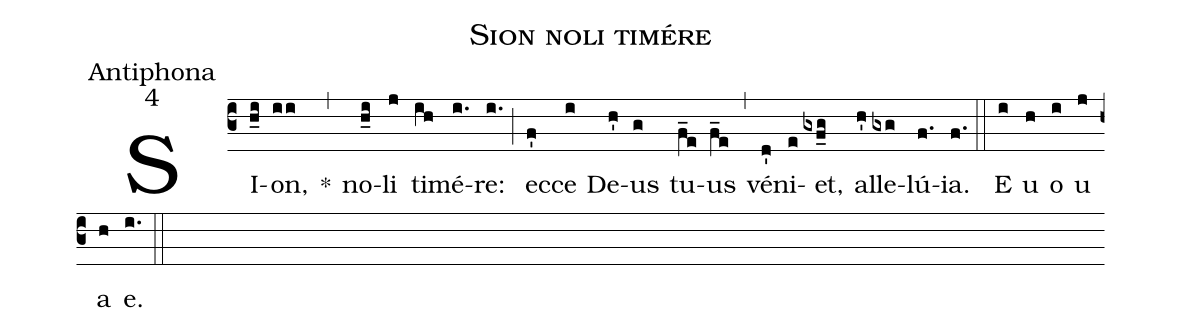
name:Sion noli timére;
office-part:Antiphona;
mode:4;
%%
(c3) SI(h_i)on,(ii) *(,) no(h_i)li(j) ti(ih)mé(i.)re:(i.) (;) ec(f')ce(i) De(h')us(g) tu(f_e)us(f_e) (,) vé(d')ni(e)et,(gxf_g) al(h')le(gxg)lú(f.)ia.(f.) (::) E(i) u(h) o(i) u(j) a(h) e.(i.) (::)
